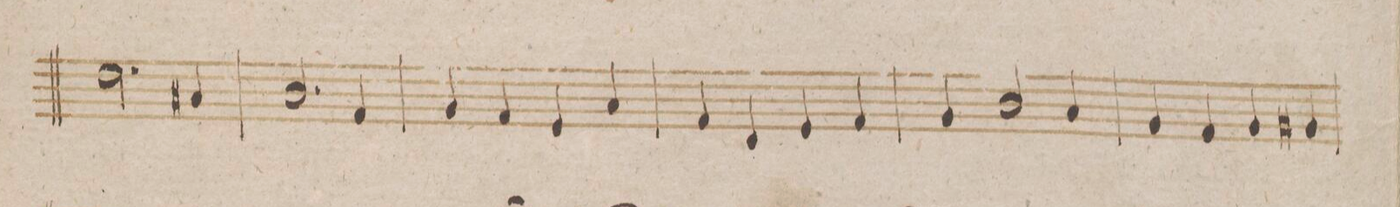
**kern	**dynam
*I"Clarinetto 1mo in B.	*
*clefG2	*
*k[b-]	*
*met(c)	*
*M4/4	*
2.cc\	.
4g#X/	.
=173	=173
2.a/	.
4e/	.
=174	=174
4f/	.
4e/	.
4d/	.
4g/	.
=175	=175
4e/	.
4c/	.
4d/	.
4e/	.
=176	=176
4f/	.
2a/	.
4g/	.
=177	=177
4f/	.
4e/	.
4f/	.
4f#X/	.
=178	=178
*-	*-
